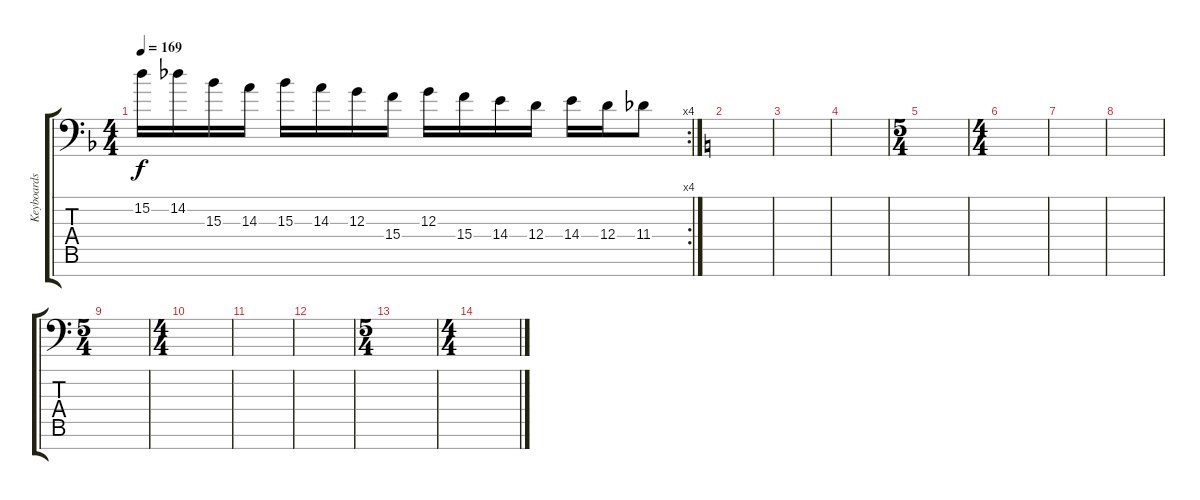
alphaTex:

\track ("Keyboards 1" "Keyboards ") {instrument rockorgan}
\staff {score tabs}
\tuning (E4 B3 G3 D3 A2 E2 A1) {hide}
\rc 4
\ts (4 4)
\tempo 169
\clef f4
\ks f
15.2.16{dy f} 14.2.16 15.3.16 14.3.16 15.3.16 14.3.16 12.3.16 15.4.16 12.3.16 15.4.16 14.4.16 12.4.16 14.4.16 12.4.16 11.4.8 |
\ks c
|
|
|
\ts (5 4)
|
\ts (4 4)
|
|
|
\ts (5 4)
|
\ts (4 4)
|
|
|
\ts (5 4)
|
\ts (4 4)
